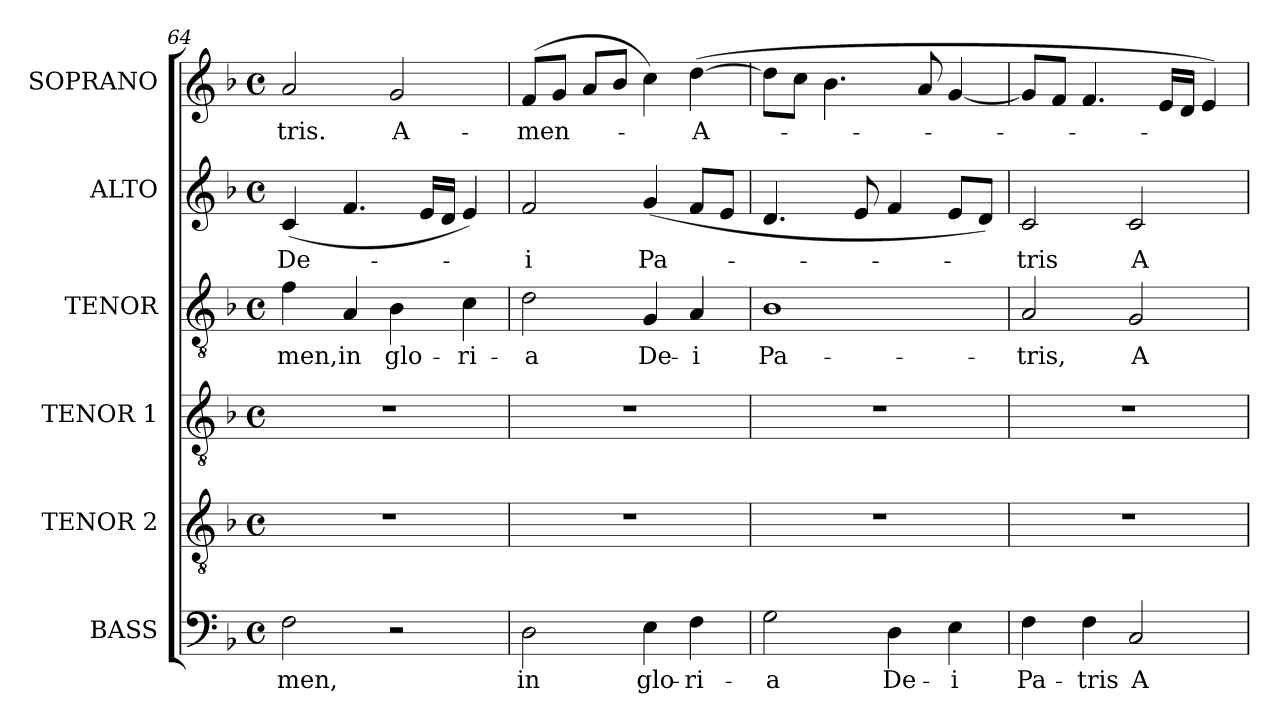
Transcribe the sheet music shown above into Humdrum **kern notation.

**kern	**text	**kern	**kern	**kern	**text	**kern	**text	**kern	**text
*part6	*part6	*part5	*part4	*part3	*part3	*part2	*part2	*part1	*part1
*staff6	*staff6	*staff5	*staff4	*staff3	*staff3	*staff2	*staff2	*staff1	*staff1
*I"BASS	*	*I"TENOR 2	*I"TENOR 1	*I"TENOR	*	*I"ALTO	*	*I"SOPRANO	*
*I'B.	*	*I'T2.	*I'T1.	*I'T.	*	*I'A.	*	*I'S.	*
*clefF4	*	*clefGv2	*clefGv2	*clefGv2	*	*clefG2	*	*clefG2	*
*	*	*ITrd7c12	*ITrd7c12	*ITrd7c12	*	*	*	*	*
*k[b-]	*	*k[b-]	*k[b-]	*k[b-]	*	*k[b-]	*	*k[b-]	*
*F:	*	*F:	*F:	*F:	*	*F:	*	*F:	*
*M4/4	*	*M4/4	*M4/4	*M4/4	*	*M4/4	*	*M4/4	*
*met(c)	*	*met(c)	*met(c)	*met(c)	*	*met(c)	*	*met(c)	*
=64	=64	=64	=64	=64	=64	=64	=64	=64	=64
!	!LO:LY:b:color=#000000	!	!	!	!	!	!	!	!
!	!	!	!	!	!LO:LY:b:color=#000000	!	!	!	!
!	!	!	!	!	!	!	!LO:LY:b:color=#000000	!	!
!	!	!	!	!	!	!	!	!	!LO:LY:b:color=#000000
2Fi\	-men,	1r	1r	4Fi\	-men,	(4ci/	De-	2ai/	-tris.
!	!	!	!	!	!LO:LY:b:color=#000000	!	!	!	!
.	.	.	.	4AAi/	in	4.fi/	.	.	.
!	!	!	!	!	!LO:LY:b:color=#000000	!	!	!	!
!	!	!	!	!	!	!	!	!	!LO:LY:b:color=#000000
2r	.	.	.	4BB-i\	glo-	.	.	2gi/	A-
.	.	.	.	.	.	16ei/LL	.	.	.
.	.	.	.	.	.	16di/JJ	.	.	.
!	!	!	!	!	!LO:LY:b:color=#000000	!	!	!	!
.	.	.	.	4Ci\	-ri-	4ei/)	.	.	.
=65	=65	=65	=65	=65	=65	=65	=65	=65	=65
!	!LO:LY:b:color=#000000	!	!	!	!	!	!	!	!
!	!	!	!	!	!LO:LY:b:color=#000000	!	!	!	!
!	!	!	!	!	!	!	!LO:LY:b:color=#000000	!	!
!	!	!	!	!	!	!	!	!	!LO:LY:b:color=#000000
2Di\	in	1r	1r	2Di\	-a	2fi/	-i	(8fi/L	-men-
.	.	.	.	.	.	.	.	8gi/J	.
.	.	.	.	.	.	.	.	8ai/L	.
.	.	.	.	.	.	.	.	8b-i/J	.
!	!LO:LY:b:color=#000000	!	!	!	!	!	!	!	!
!	!	!	!	!	!LO:LY:b:color=#000000	!	!	!	!
!	!	!	!	!	!	!	!LO:LY:b:color=#000000	!	!
4Ei\	glo-	.	.	4GGi/	De-	(4gi/	Pa-	4cci\)	.
!	!LO:LY:b:color=#000000	!	!	!	!	!	!	!	!
!	!	!	!	!	!LO:LY:b:color=#000000	!	!	!	!
!	!	!	!	!	!	!	!	!	!LO:LY:b:color=#000000
4Fi\	-ri-	.	.	4AAi/	-i	8fi/L	.	([4ddi\	-A-
.	.	.	.	.	.	8ei/J	.	.	.
=66	=66	=66	=66	=66	=66	=66	=66	=66	=66
!	!LO:LY:b:color=#000000	!	!	!	!	!	!	!	!
!	!	!	!	!	!LO:LY:b:color=#000000	!	!	!	!
2Gi\	-a	1r	1r	1BB-i	Pa-	4.di/	.	8ddi\L]	.
.	.	.	.	.	.	.	.	8cci\J	.
.	.	.	.	.	.	.	.	4.b-i\	.
.	.	.	.	.	.	8ei/	.	.	.
!	!LO:LY:b:color=#000000	!	!	!	!	!	!	!	!
4Di\	De-	.	.	.	.	4fi/	.	.	.
.	.	.	.	.	.	.	.	8ai/	.
!	!LO:LY:b:color=#000000	!	!	!	!	!	!	!	!
4Ei\	-i	.	.	.	.	8ei/L	.	[4gi/	.
.	.	.	.	.	.	8di/J)	.	.	.
=67	=67	=67	=67	=67	=67	=67	=67	=67	=67
!	!LO:LY:b:color=#000000	!	!	!	!	!	!	!	!
!	!	!	!	!	!LO:LY:b:color=#000000	!	!	!	!
!	!	!	!	!	!	!	!LO:LY:b:color=#000000	!	!
4Fi\	Pa-	1r	1r	2AAi/	-tris,	2ci/	-tris	8gi/L]	.
.	.	.	.	.	.	.	.	8fi/J	.
!	!LO:LY:b:color=#000000	!	!	!	!	!	!	!	!
4Fi\	-tris	.	.	.	.	.	.	4.fi/	.
!	!LO:LY:b:color=#000000	!	!	!	!	!	!	!	!
!	!	!	!	!	!LO:LY:b:color=#000000	!	!	!	!
!	!	!	!	!	!	!	!LO:LY:b:color=#000000	!	!
2Ci/	A-	.	.	2GGi/	A-	2ci/	A-	.	.
.	.	.	.	.	.	.	.	16ei/LL	.
.	.	.	.	.	.	.	.	16di/JJ	.
.	.	.	.	.	.	.	.	4ei/)	.
=	=	=	=	=	=	=	=	=	=
*-	*-	*-	*-	*-	*-	*-	*-	*-	*-
